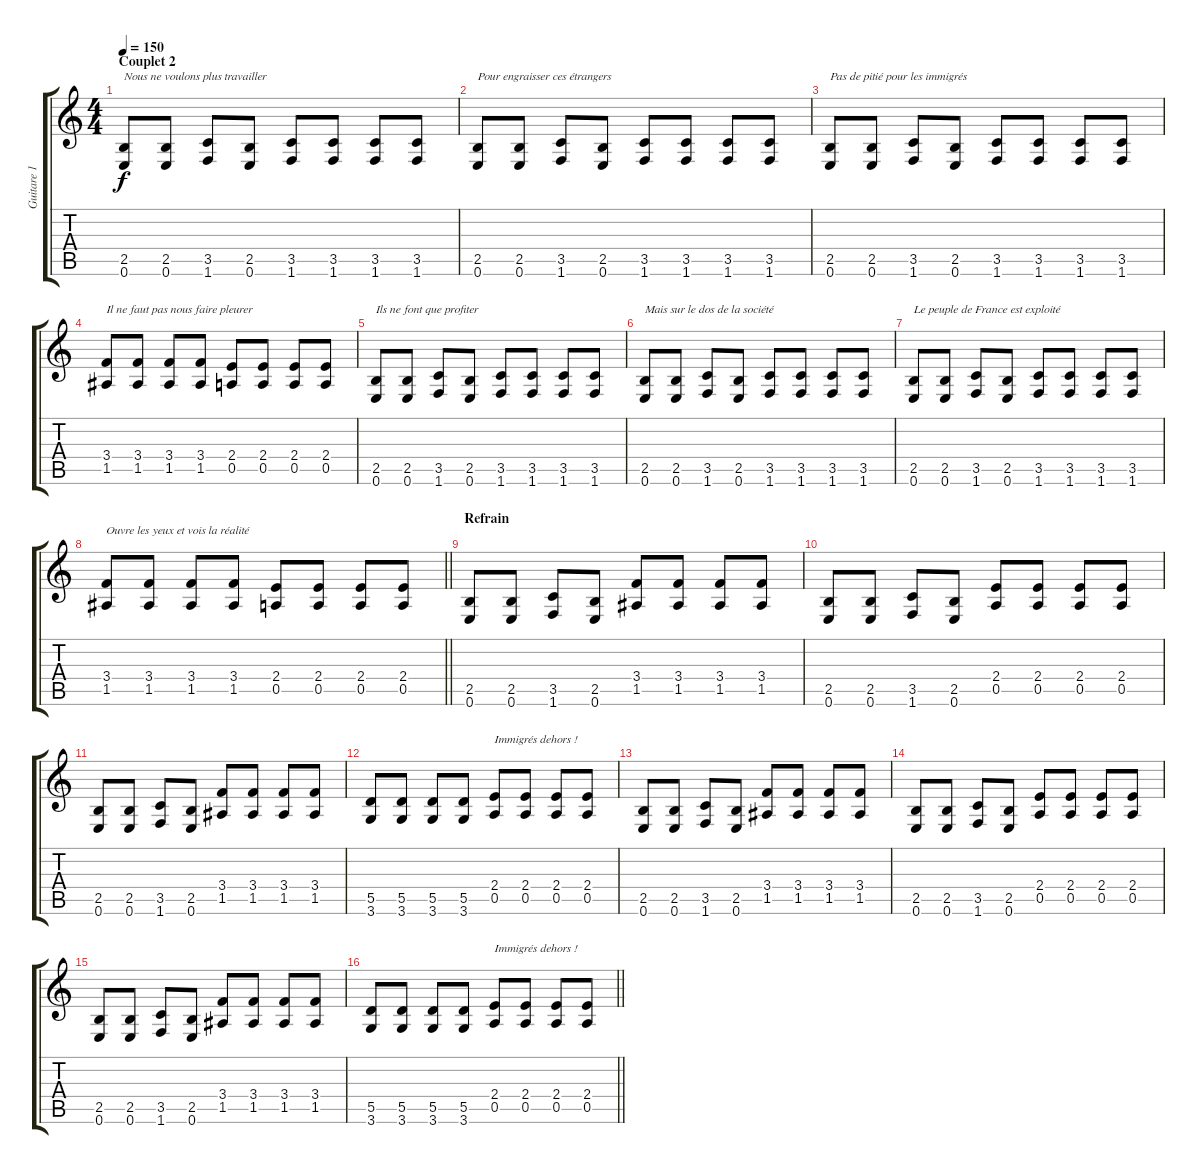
\track ("Guitare 1" "Guitare 1") {instrument distortionguitar}
\staff {score tabs}
\tuning (E4 B3 G3 D3 A2 E2) {hide}
\ts (4 4)
\section ("" "Couplet 2")
\tempo 150
\clef g2
\ks c
(2.5 0.6).8{txt "Nous ne voulons plus travailler" dy f} (2.5 0.6).8 (3.5 1.6).8 (2.5 0.6).8 (3.5 1.6).8 (3.5 1.6).8 (3.5 1.6).8 (3.5 1.6).8 |
(2.5 0.6).8{txt "Pour engraisser ces étrangers"} (2.5 0.6).8 (3.5 1.6).8 (2.5 0.6).8 (3.5 1.6).8 (3.5 1.6).8 (3.5 1.6).8 (3.5 1.6).8 |
(2.5 0.6).8{txt "Pas de pitié pour les immigrés"} (2.5 0.6).8 (3.5 1.6).8 (2.5 0.6).8 (3.5 1.6).8 (3.5 1.6).8 (3.5 1.6).8 (3.5 1.6).8 |
(3.4 1.5).8{txt "Il ne faut pas nous faire pleurer"} (3.4 1.5).8 (3.4 1.5).8 (3.4 1.5).8 (2.4 0.5).8 (2.4 0.5).8 (2.4 0.5).8 (2.4 0.5).8 |
(2.5 0.6).8{txt "Ils ne font que profiter"} (2.5 0.6).8 (3.5 1.6).8 (2.5 0.6).8 (3.5 1.6).8 (3.5 1.6).8 (3.5 1.6).8 (3.5 1.6).8 |
(2.5 0.6).8{txt "Mais sur le dos de la société"} (2.5 0.6).8 (3.5 1.6).8 (2.5 0.6).8 (3.5 1.6).8 (3.5 1.6).8 (3.5 1.6).8 (3.5 1.6).8 |
(2.5 0.6).8{txt "Le peuple de France est exploité"} (2.5 0.6).8 (3.5 1.6).8 (2.5 0.6).8 (3.5 1.6).8 (3.5 1.6).8 (3.5 1.6).8 (3.5 1.6).8 |
\barLineRight lightlight
(3.4 1.5).8{txt "Ouvre les yeux et vois la réalité"} (3.4 1.5).8 (3.4 1.5).8 (3.4 1.5).8 (2.4 0.5).8 (2.4 0.5).8 (2.4 0.5).8 (2.4 0.5).8 |
\section ("" "Refrain")
(2.5 0.6).8 (2.5 0.6).8 (3.5 1.6).8 (2.5 0.6).8 (3.4 1.5).8 (3.4 1.5).8 (3.4 1.5).8 (3.4 1.5).8 |
(2.5 0.6).8 (2.5 0.6).8 (3.5 1.6).8 (2.5 0.6).8 (2.4 0.5).8 (2.4 0.5).8 (2.4 0.5).8 (2.4 0.5).8 |
(2.5 0.6).8 (2.5 0.6).8 (3.5 1.6).8 (2.5 0.6).8 (3.4 1.5).8 (3.4 1.5).8 (3.4 1.5).8 (3.4 1.5).8 |
(5.5 3.6).8 (5.5 3.6).8 (5.5 3.6).8 (5.5 3.6).8 (2.4 0.5).8{txt "Immigrés dehors !"} (2.4 0.5).8 (2.4 0.5).8 (2.4 0.5).8 |
(2.5 0.6).8 (2.5 0.6).8 (3.5 1.6).8 (2.5 0.6).8 (3.4 1.5).8 (3.4 1.5).8 (3.4 1.5).8 (3.4 1.5).8 |
(2.5 0.6).8 (2.5 0.6).8 (3.5 1.6).8 (2.5 0.6).8 (2.4 0.5).8 (2.4 0.5).8 (2.4 0.5).8 (2.4 0.5).8 |
(2.5 0.6).8 (2.5 0.6).8 (3.5 1.6).8 (2.5 0.6).8 (3.4 1.5).8 (3.4 1.5).8 (3.4 1.5).8 (3.4 1.5).8 |
\barLineRight lightlight
(5.5 3.6).8 (5.5 3.6).8 (5.5 3.6).8 (5.5 3.6).8 (2.4 0.5).8{txt "Immigrés dehors !"} (2.4 0.5).8 (2.4 0.5).8 (2.4 0.5).8
